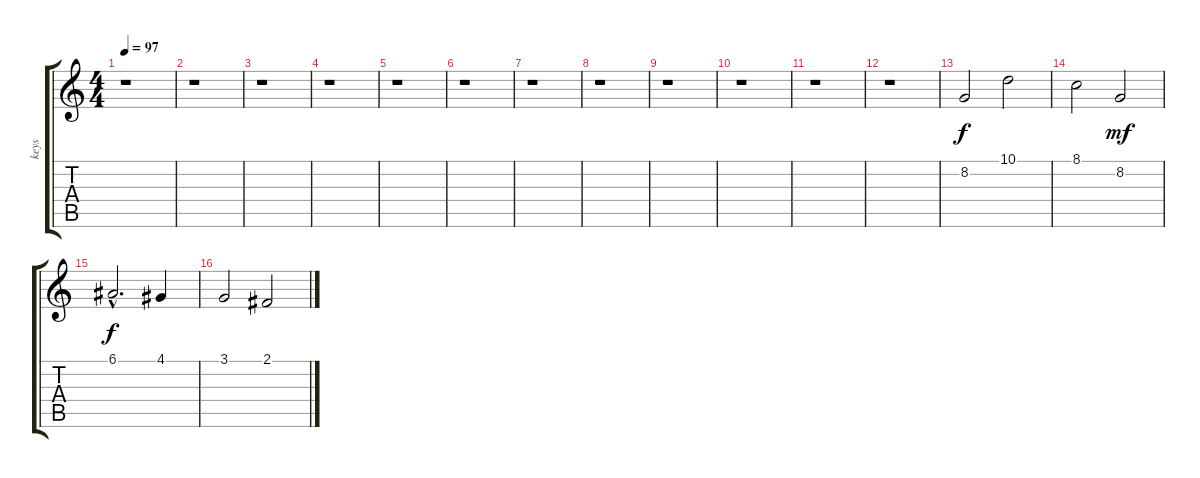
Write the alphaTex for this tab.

\track ("keys" "keys") {instrument pad7halo}
\staff {score tabs}
\tuning (E4 B3 G3 D3 A2 E2) {hide}
\ts (4 4)
\tempo 97
\clef g2
\ks c
r.1{dy f} |
r.1 |
r.1 |
r.1 |
r.1 |
r.1 |
r.1 |
r.1 |
r.1 |
r.1 |
r.1 |
r.1 |
8.2.2{volume 12 balance 11} 10.1.2 |
8.1.2 8.2.2{dy mf} |
6.1{hac}.2{d dy f} 4.1.4 |
3.1.2 2.1.2
